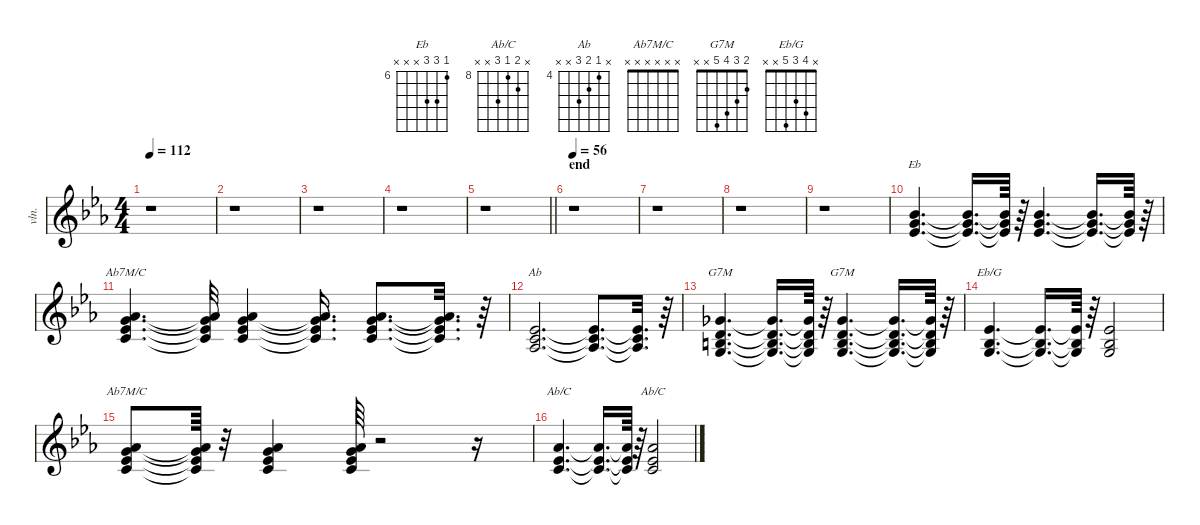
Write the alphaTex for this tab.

\defaultSystemsLayout 4
\hideDynamics
\bracketExtendMode nobrackets
\otherSystemsTrackNameOrientation horizontal
\track ("Rock Organ" "vln.") {defaultSystemsLayout 4 instrument synthstrings1}
\staff {score}
\tuning (E4 B3 G3 D3 A2 E2)
\chord ("Eb" 6 8 8 x x x) {firstfret 6 showfingering false}
\chord ("Ab/C" 4 4 5 x x x) {showfingering false barre 4}
\chord ("Ab" x 4 5 6 x x) {firstfret 4 showfingering false}
\chord ("Ab/C" x 9 8 10 x x) {firstfret 8 showfingering false}
\chord ("Ab7M/C" x x x x x x)
\chord ("G7M" x 9 11 12 10 x) {firstfret 10 showfingering false}
\chord ("G7M" 2 3 4 5 x x) {showfingering false}
\chord ("Eb/G" x 4 3 5 x x) {showfingering false}
\ts (4 4)
\tempo 112
\clef g2
\ks cminor
r.1{dy f beam Down} |
r.1{beam Down} |
r.1{beam Down} |
r.1{beam Down} |
\barLineRight lightlight
r.1{beam Down} |
\section ("" "end")
\tempo 56
r.1{beam Down} |
r.1{beam Down} |
r.1{beam Down} |
r.1{beam Down} |
\ks eb
(6.1{acc b} 8.2{acc forcenatural} 8.3{acc b}).4{d ch "Eb" beam Up} (6.1{t acc b} 8.2{t acc forcenatural} 8.3{t acc b}).16{d beam Up} (6.1{t acc b} 8.2{t acc forcenatural} 8.3{t acc b}).64{beam Up} r.64{beam Up} (6.1{acc b} 8.2{acc forcenatural} 8.3{acc b}).4{d beam Up} (6.1{t acc b} 8.2{t acc forcenatural} 8.3{t acc b}).16{d beam Up} (6.1{t acc b} 8.2{t acc forcenatural} 8.3{t acc b}).64{beam Up} r.64{beam Up} |
(4.1{acc b} 8.2{acc forcenatural} 8.3{acc b} 10.4{acc forcenatural}).4{d ch "Ab7M/C" beam Up} (4.1{t acc b} 8.2{t acc forcenatural} 8.3{t acc b} 10.4{t acc forcenatural}).32{beam Up} (4.1{acc b} 8.2{acc forcenatural} 8.3{acc b} 10.4{acc forcenatural}).4{beam Up} (4.1{t acc b} 8.2{t acc forcenatural} 8.3{t acc b} 10.4{t acc forcenatural}).16{d beam Up} (4.1{acc b} 8.2{acc forcenatural} 8.3{acc b} 10.4{acc forcenatural}).8{d beam Up} (4.1{t acc b} 8.2{t acc forcenatural} 8.3{t acc b} 10.4{t acc forcenatural}).32{d beam Up} r.64{beam Up} |
(4.2{acc b} 5.3{acc forcenatural} 6.4{acc b}).2{d ch "Ab" beam Up} (4.2{t acc b} 5.3{t acc forcenatural} 6.4{t acc b}).8{d beam Up} (4.2{t acc b} 5.3{t acc forcenatural} 6.4{t acc b}).32{d beam Up} r.64{beam Up} |
(0.2{acc forcenatural} 11.3{acc b} 12.4{acc forcenatural} 10.5{acc forcenatural}).4{d ch "G7M" beam Up} (0.2{t acc forcenatural} 11.3{t acc b} 12.4{t acc forcenatural} 10.5{t acc forcenatural}).16{d beam Up} (0.2{t acc forcenatural} 11.3{t acc b} 12.4{t acc forcenatural} 10.5{t acc forcenatural}).64{beam Up} r.64{beam Up} (2.1{acc b} 3.2{acc forcenatural} 4.3{acc forcenatural} 5.4{acc forcenatural}).4{d ch "G7M" beam Up} (2.1{t acc b} 3.2{t acc forcenatural} 4.3{t acc forcenatural} 5.4{t acc forcenatural}).16{d beam Up} (2.1{t acc b} 3.2{t acc forcenatural} 4.3{t acc forcenatural} 5.4{t acc forcenatural}).64{beam Up} r.64{beam Up} |
(4.2{acc b} 3.3{acc b} 5.4{acc forcenatural}).4{d ch "Eb/G" beam Up} (4.2{t acc b} 3.3{t acc b} 5.4{t acc forcenatural}).16{d beam Up} (4.2{t acc b} 3.3{t acc b} 5.4{t acc forcenatural}).64{beam Up} r.64{beam Up} (4.2{acc b} 3.3{acc b} 5.4{acc forcenatural}).2{beam Up} |
(4.1{acc b} 8.2{acc forcenatural} 8.3{acc b} 10.4{acc forcenatural}).8{ch "Ab7M/C" beam Up} (4.1{t acc b} 8.2{t acc forcenatural} 8.3{t acc b} 10.4{t acc forcenatural}).64{beam Up} r.32{beam Up} (4.1{acc b} 8.2{acc forcenatural} 8.3{acc b} 10.4{acc forcenatural}).4{beam Up} (4.1{acc b} 8.2{acc forcenatural} 8.3{acc b} 10.4{acc forcenatural}).64{beam Up} r.2{beam Up} r.16{beam Up} |
(9.2{acc b} 8.3{acc b} 10.4{acc forcenatural}).4{d ch "Ab/C" beam Up} (9.2{t acc b} 8.3{t acc b} 10.4{t acc forcenatural}).16{d beam Up} (9.2{t acc b} 8.3{t acc b} 10.4{t acc forcenatural}).64{beam Up} r.64{beam Up} (4.1{acc b} 4.2{acc b} 5.3{acc forcenatural}).2{ch "Ab/C" beam Up}
